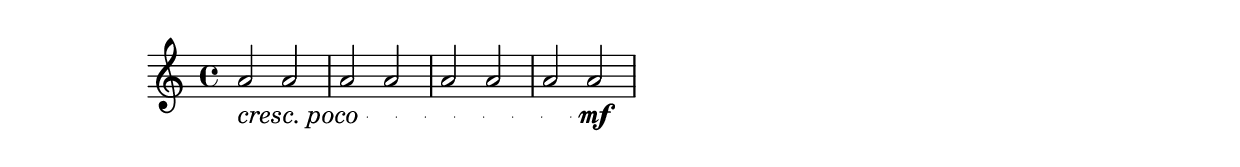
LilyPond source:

%% Do not edit this file; it is auto-generated from LSR http://lsr.dsi.unimi.it
%% This file is in the public domain.
\version "2.12.3"

\header {
  lsrtags = "expressive-marks"

  texidoces = "
Se puede modificar el texto empleado para los crescendos y
decrescendos modificando las propiedades de contexto
@code{crescendoText} y @code{decrescendoText}.  El estiloo de la
línea de extensión se puede cambiar modificando la propiedad
@code{'style} de @code{DynamicTextSpanner}.  El valor
predeterminado es @code{'hairpin} (regulador), y entre otros
valores posibles se encuentran @code{'line} (línea),
@code{'dashed-line} (línea intermitente) y @code{'dotted-line}
(línea de puntos):

"
  doctitlees = "Cambiar el texto y los estilos de objeto de extensión para las indicaciones dinámicas textuales"
  
%% Translation of GIT committish :<6ce7f350682dfa99af97929be1dec6b9f1cbc01a>
texidocde = "
Der Text, der für Crescendo und Decrescendo gestzt wird, kann geändert
werden, indem man die Eigenschaften @code{crescendoText} und
@code{decrescendoText} verändert.  Der Stil des Streckers kann auch
geändert werden, indem die @code{'style}-Eigenschaft des
@code{DynamicTextSpanner} beeinflusst wird.  Der Standardwert ist
@code{'hairpin}, ander Möglichkeiten sind @code{'line}, @code{'dashed-line}
und @code{'dotted-line}:
"
  doctitlede = "Text und Strecker-Stile für Dynamik-Texte ändern"

  texidoc = "
The text used for crescendos and decrescendos can be changed by
modifying the context properties @code{crescendoText} and
@code{decrescendoText}. The style of the spanner line can be changed by
modifying the @code{'style} property of @code{DynamicTextSpanner}.  The
default value is @code{'hairpin}, and other possible values include
@code{'line}, @code{'dashed-line} and @code{'dotted-line}. 

"
  doctitle = "Changing text and spanner styles for text dynamics"
} % begin verbatim

\relative c'' {
  \set crescendoText = \markup { \italic { cresc. poco } }
  \set crescendoSpanner = #'text
  \override DynamicTextSpanner #'style = #'dotted-line
  a2\< a
  a2 a
  a2 a
  a2 a\mf
}
